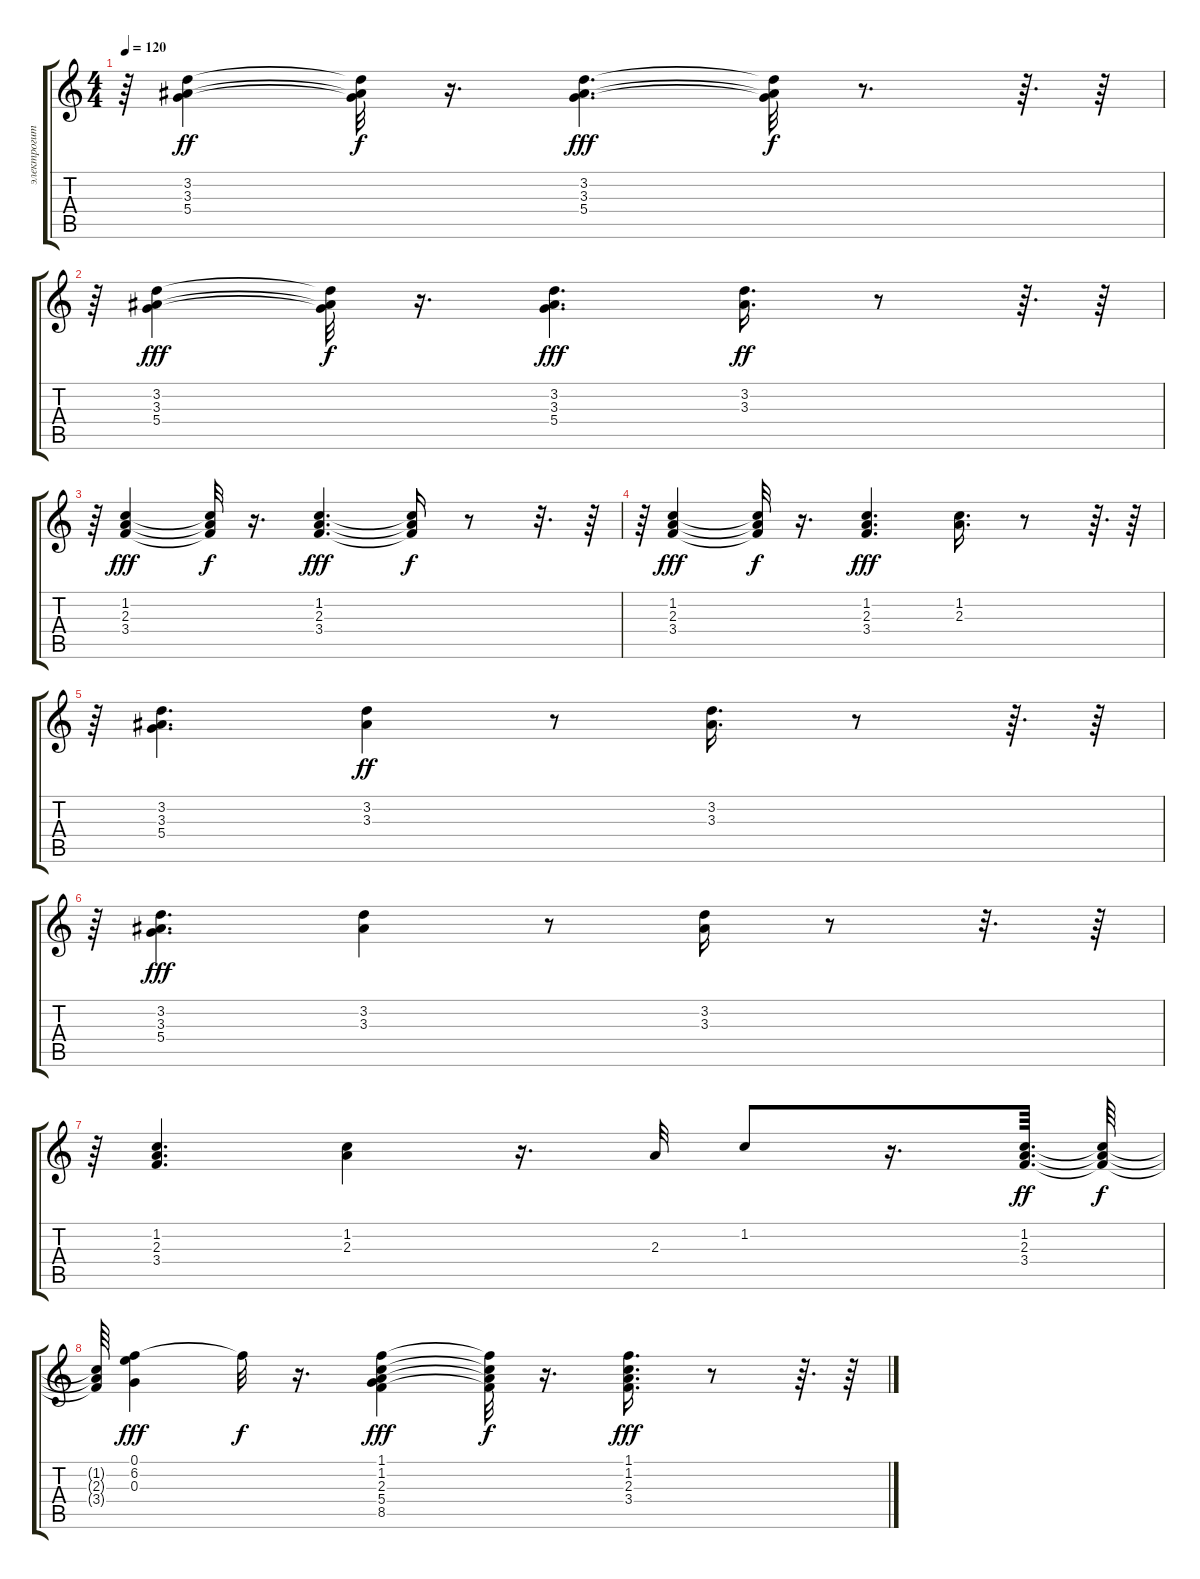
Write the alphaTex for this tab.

\track ("электрогитара" "электрогит") {instrument electricguitarclean}
\staff {score tabs}
\tuning (E4 B3 G3 D3 A2 E2) {hide}
\ts (4 4)
\tempo 120
\clef g2
\ks c
r.64{dy f} (3.2 3.3 5.4).4{dy ff} (3.2{t} 3.3{t} 5.4{t}).32{dy f} r.16{d} (3.2 3.3 5.4).4{d dy fff} (3.2{t} 3.3{t} 5.4{t}).32{dy f} r.8{d} r.64{d} r.64 |
r.64 (3.2 3.3 5.4).4{dy fff} (3.2{t} 3.3{t} 5.4{t}).32{dy f} r.16{d} (3.2 3.3 5.4).4{d dy fff} (3.2 3.3).16{d dy ff} r.8 r.64{d} r.64 |
r.64 (1.2 2.3 3.4).4{dy fff} (1.2{t} 2.3{t} 3.4{t}).32{dy f} r.16{d} (1.2 2.3 3.4).4{d dy fff} (1.2{t} 2.3{t} 3.4{t}).16{dy f} r.8 r.32{d} r.64 |
r.64 (1.2 2.3 3.4).4{dy fff} (1.2{t} 2.3{t} 3.4{t}).32{dy f} r.16{d} (1.2 2.3 3.4).4{d dy fff} (1.2 2.3).16{d} r.8 r.64{d} r.64 |
r.64 (3.2 3.3 5.4).4{d} (3.2 3.3).4{dy ff} r.8 (3.2 3.3).16{d} r.8 r.64{d} r.64 |
r.64 (3.2 3.3 5.4).4{d dy fff} (3.2 3.3).4 r.8 (3.2 3.3).16 r.8 r.32{d} r.64 |
r.64 (1.2 2.3 3.4).4{d} (1.2 2.3).4 r.16{d} 2.3.32 1.2.8 r.16{d} (1.2 2.3 3.4).64{d dy ff} (1.2{t} 2.3{t} 3.4{t}).64{dy f} |
(1.2{t} 2.3{t} 3.4{t}).64 (0.1 6.2 0.3).4{dy fff} 6.2{t}.32{dy f} r.16{d} (1.1 1.2 2.3 5.4 8.5).4{dy fff} (1.1{t} 1.2{t} 2.3{t} 8.5{t}).32{dy f} r.16{d} (1.1 1.2 2.3 3.4).16{d dy fff} r.8 r.64{d} r.64
